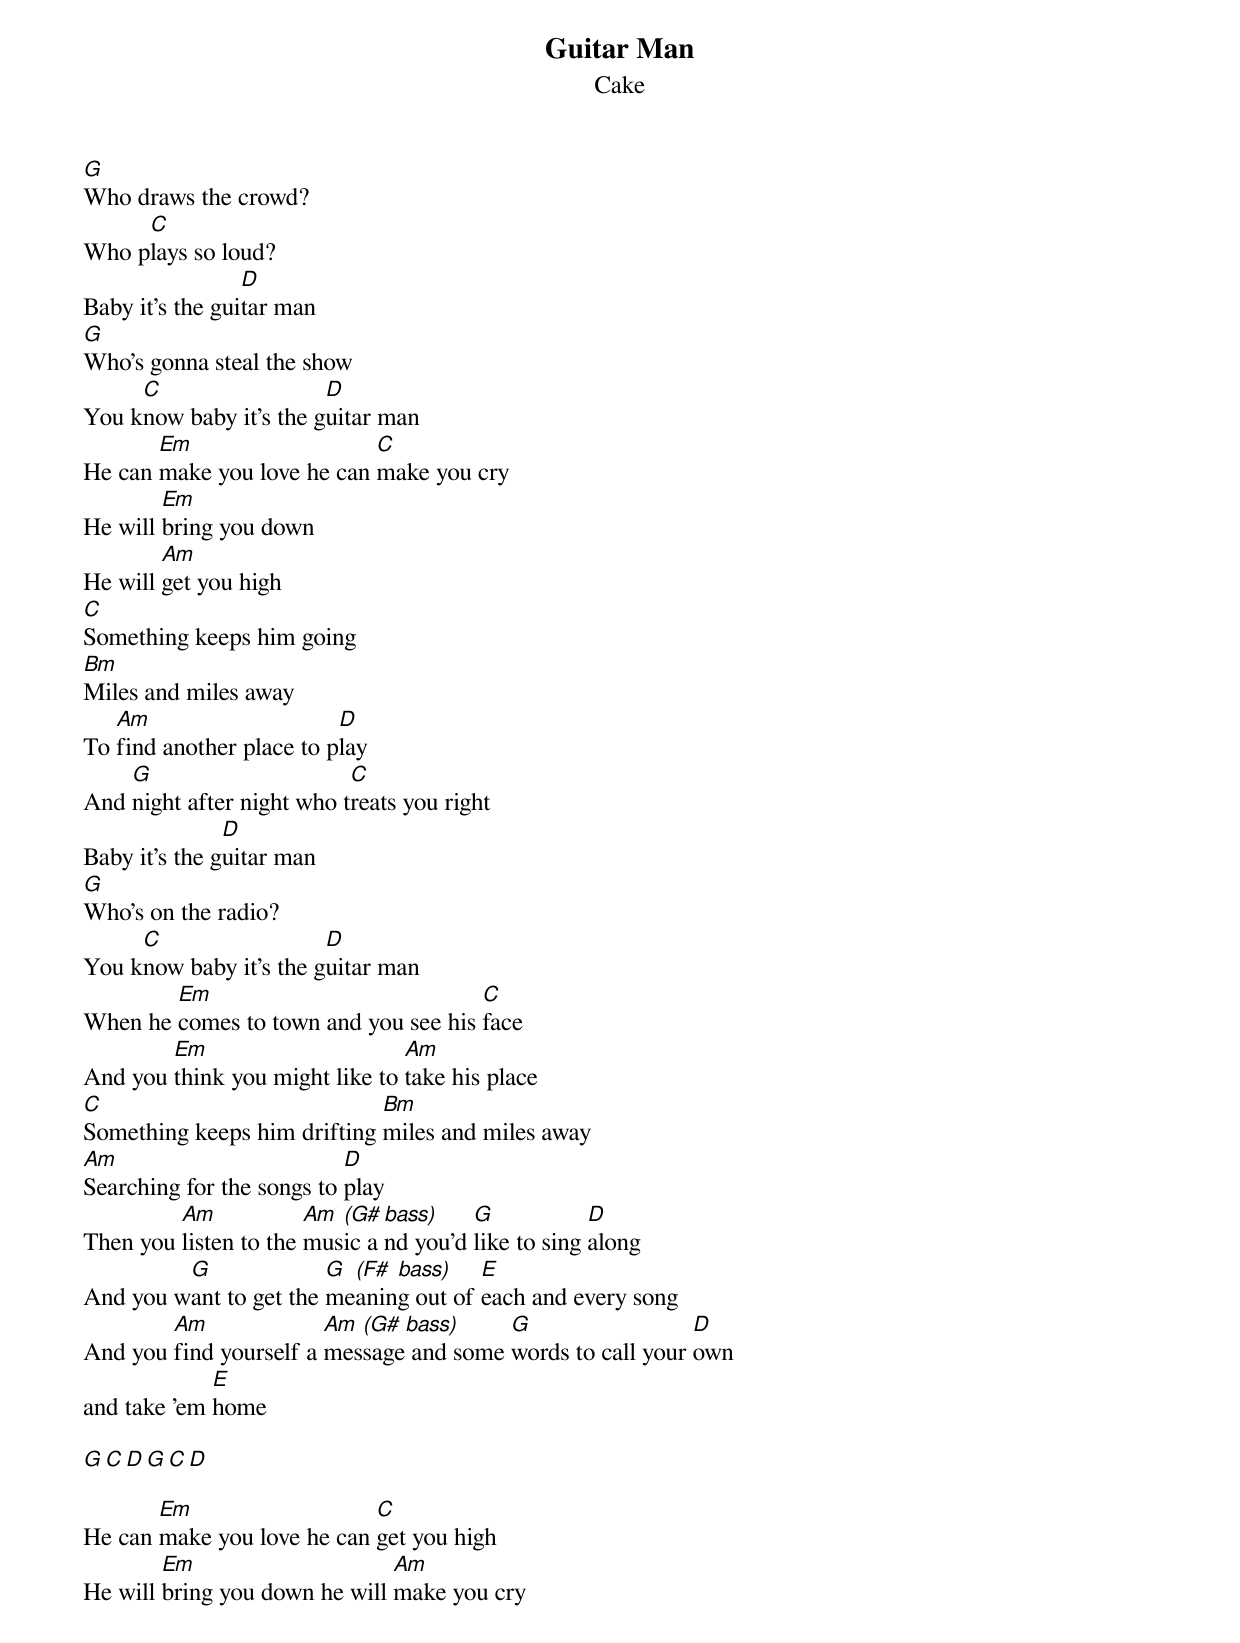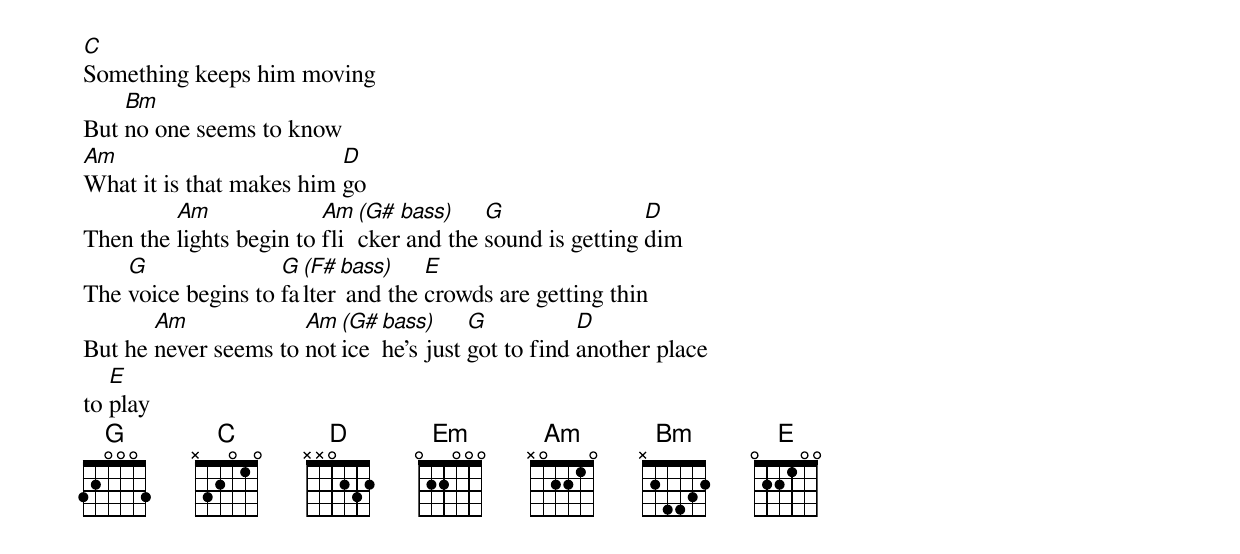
Guitar Man
Cake

G
Who draws the crowd?
     C
Who plays so loud?
                 D
Baby it's the guitar man
G
Who's gonna steal the show
     C                  D
You know baby it's the guitar man
       Em                   C
He can make you love he can make you cry
        Em
He will bring you down
        Am
He will get you high
C
Something keeps him going
Bm
Miles and miles away
   Am                     D
To find another place to play
    G                      C
And night after night who treats you right
               D
Baby it's the guitar man
G
Who's on the radio?
     C                  D
You know baby it's the guitar man
        Em                            C
When he comes to town and you see his face
        Em                      Am
And you think you might like to take his place
C                            Bm
Something keeps him drifting miles and miles away
Am                         D
Searching for the songs to play
         Am            Am (G# bass)    G            D
Then you listen to the music and you'd like to sing along
         G              G (F# bass)    E
And you want to get the meaning out of each and every song
        Am              Am (G# bass)     G                  D
And you find yourself a message and some words to call your own
             E
and take 'em home

G C D G C D

       Em                   C
He can make you love he can get you high
        Em                     Am
He will bring you down he will make you cry
C
Something keeps him moving
    Bm
But no one seems to know
Am                        D
What it is that makes him go
         Am              Am (G# bass)    G                D
Then the lights begin to flicker and the sound is getting dim
    G               G (F# bass)    E
The voice begins to falter and the crowds are getting thin
       Am             Am (G# bass)     G           D
But he never seems to notice he's just got to find another place
   E
to play
